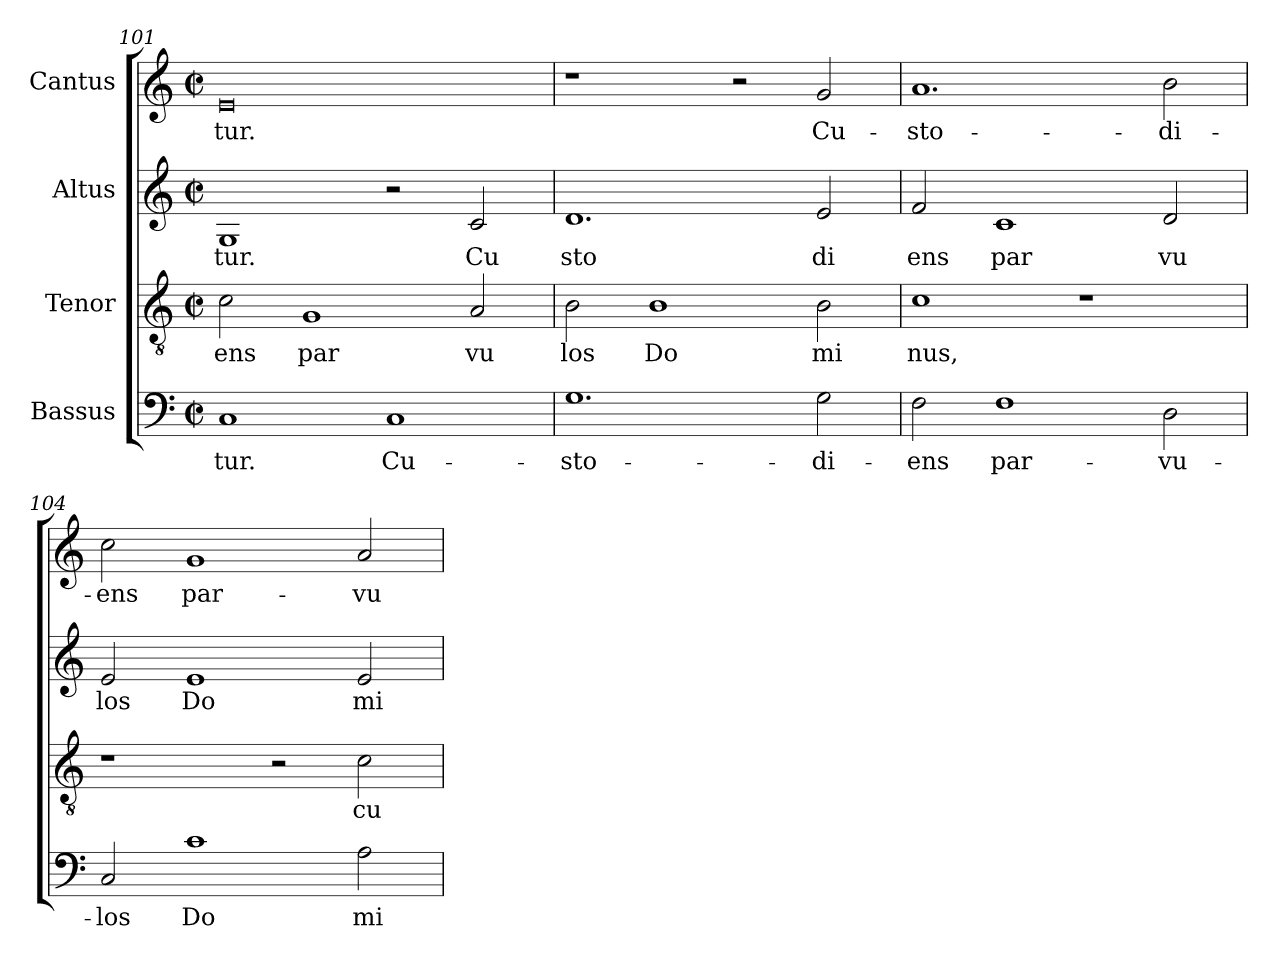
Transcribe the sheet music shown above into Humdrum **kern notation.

**kern	**text	**kern	**text	**kern	**text	**kern	**text
*part4	*part4	*part3	*part3	*part2	*part2	*part1	*part1
*staff4	*staff4	*staff3	*staff3	*staff2	*staff2	*staff1	*staff1
*I"Bassus	*	*I"Tenor	*	*I"Altus	*	*I"Cantus	*
*clefF4	*	*clefGv2	*	*clefG2	*	*clefG2	*
*M2/2	*	*M2/2	*	*M2/2	*	*M2/2	*
*met(c|)	*	*met(c|)	*	*met(c|)	*	*met(c|)	*
=101	=101	=101	=101	=101	=101	=101	=101
!	!LO:LY:b:cj	!	!LO:LY:b:cj	!	!LO:LY:b:cj	!	!LO:LY:b:cj
1C	-tur.	2c\	ens	1G	tur.	0e	-tur.
!	!	!	!LO:LY:b:cj	!	!	!	!
.	.	1G	par	.	.	.	.
!	!LO:LY:b:cj	!	!	!	!	!	!
1C	Cu-	.	.	2r	.	.	.
!	!	!	!LO:LY:b:cj	!	!LO:LY:b:cj	!	!
.	.	2A/	vu	2c/	Cu	.	.
=102	=102	=102	=102	=102	=102	=102	=102
!	!LO:LY:b:cj	!	!LO:LY:b:cj	!	!LO:LY:b:cj	!	!
1.G	-sto-	2B\	los	1.d	sto	1r	.
!	!	!	!LO:LY:b:cj	!	!	!	!
.	.	1B	Do	.	.	.	.
.	.	.	.	.	.	2r	.
!	!LO:LY:b:cj	!	!LO:LY:b:cj	!	!LO:LY:b:cj	!	!LO:LY:b:cj
2G\	-di-	2B\	mi	2e/	di	2g/	Cu-
=103	=103	=103	=103	=103	=103	=103	=103
!	!LO:LY:b:cj	!	!LO:LY:b:cj	!	!LO:LY:b:cj	!	!LO:LY:b:cj
2F\	-ens	1c	nus,	2f/	ens	1.a	-sto-
!	!LO:LY:b:cj	!	!	!	!LO:LY:b:cj	!	!
1F	par-	.	.	1c	par	.	.
.	.	1r	.	.	.	.	.
!	!LO:LY:b:cj	!	!	!	!LO:LY:b:cj	!	!LO:LY:b:cj
2D\	-vu-	.	.	2d/	vu	2b\	-di-
!!LO:LB:g=z
=104	=104	=104	=104	=104	=104	=104	=104
!	!LO:LY:b:cj	!	!	!	!LO:LY:b:cj	!	!LO:LY:b:cj
2C/	-los	1r	.	2e/	los	2cc\	-ens
!	!LO:LY:b:cj	!	!	!	!LO:LY:b:cj	!	!LO:LY:b:cj
1c	Do	.	.	1e	Do	1g	par-
.	.	2r	.	.	.	.	.
!	!LO:LY:b:cj	!	!LO:LY:b:cj	!	!LO:LY:b:cj	!	!LO:LY:b:cj
2A\	mi	2c\	cu-	2e/	mi	2a/	-vu-
=	=	=	=	=	=	=	=
*-	*-	*-	*-	*-	*-	*-	*-
